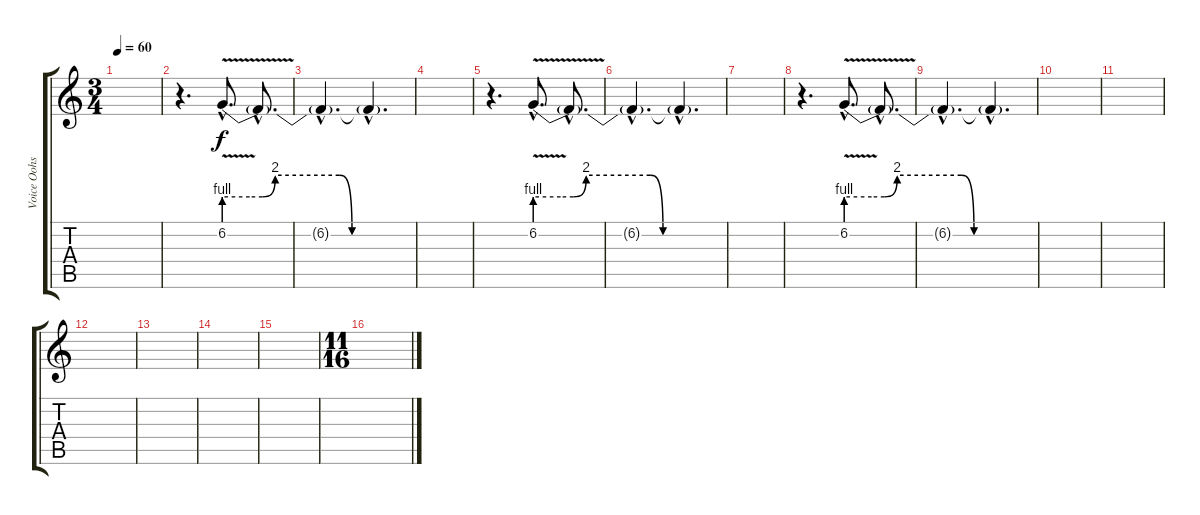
\track ("Voice Oohs" "Voice Oohs") {instrument synthvoice}
\staff {score tabs}
\tuning (E4 B3 G3 D3 A2 E2) {hide}
\ts (3 4)
\tempo 60
\clef g2
\ks c
|
r.4{d} 6.2{be (custom 0 4 8 4 12 4 16 8 36 8 40 0 60 0) v hac}.8{d} 6.2{hac t}.8{d} |
6.2{hac t}.4{d} 6.2{hac t}.4{d} |
|
r.4{d} 6.2{be (custom 0 4 8 4 12 4 16 8 36 8 40 0 60 0) v hac}.8{d} 6.2{hac t}.8{d} |
6.2{hac t}.4{d} 6.2{hac t}.4{d} |
|
r.4{d} 6.2{be (custom 0 4 8 4 12 4 16 8 36 8 40 0 60 0) v hac}.8{d} 6.2{hac t}.8{d} |
6.2{hac t}.4{d} 6.2{hac t}.4{d} |
|
|
|
|
|
|
\ts (11 16)
